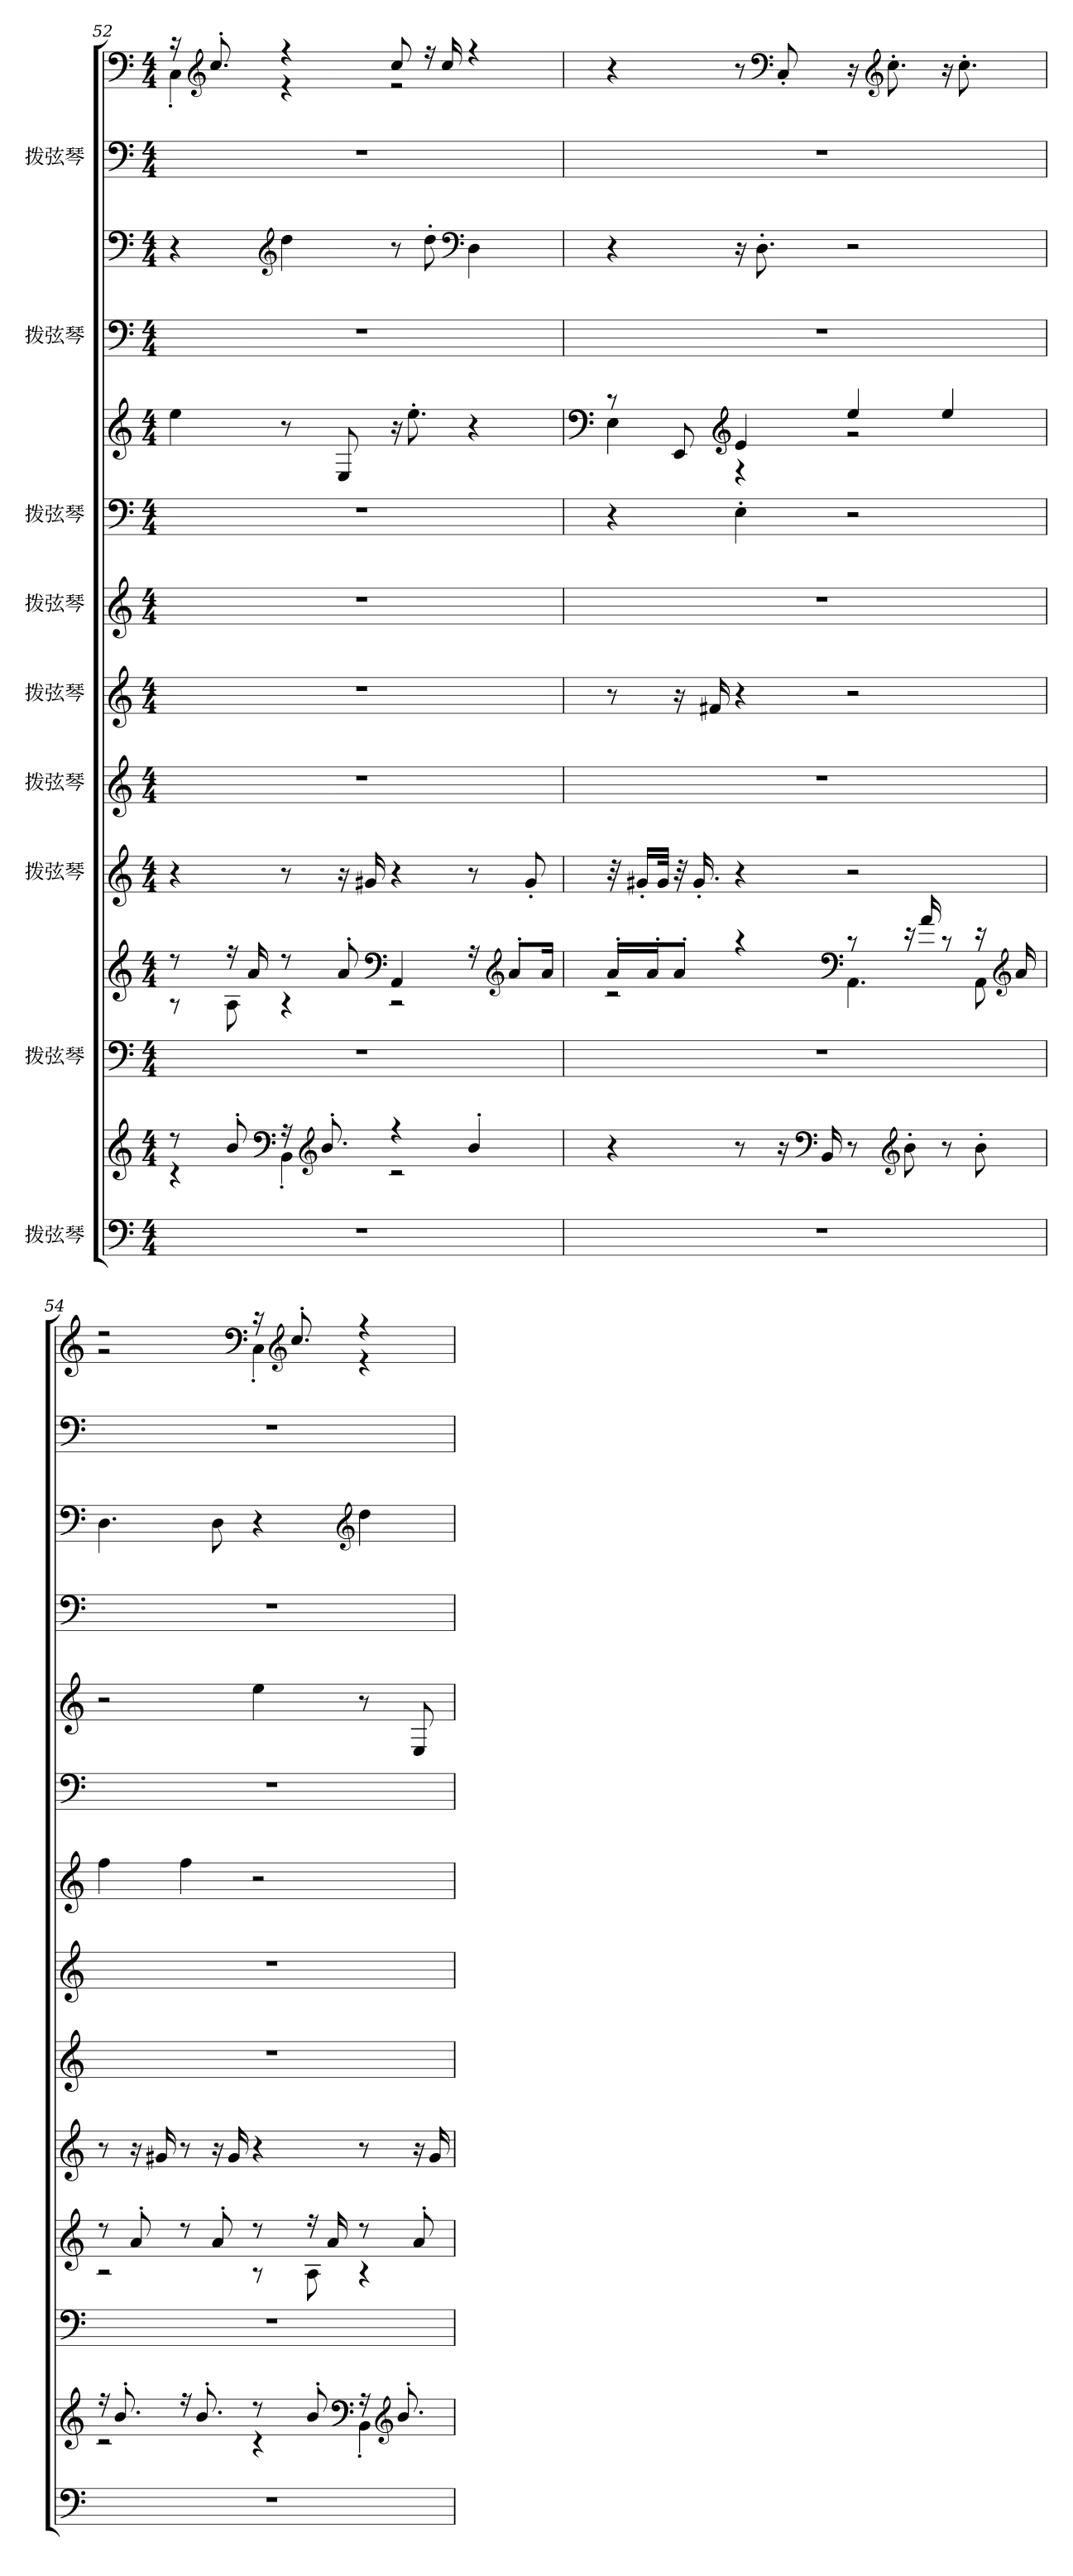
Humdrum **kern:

**kern	**kern	**kern	**kern	**kern	**kern	**kern	**kern	**kern	**kern	**kern	**kern	**kern	**kern
*part9	*part9	*part8	*part8	*part7	*part6	*part5	*part4	*part3	*part3	*part2	*part2	*part1	*part1
*staff14	*staff13	*staff12	*staff11	*staff10	*staff9	*staff8	*staff7	*staff6	*staff5	*staff4	*staff3	*staff2	*staff1
*I"拨弦琴	*	*I"拨弦琴	*	*I"拨弦琴	*I"拨弦琴	*I"拨弦琴	*I"拨弦琴	*I"拨弦琴	*	*I"拨弦琴	*	*I"拨弦琴	*
!!LO:PB:g=z
*clefF4	*clefG2	*clefF4	*clefG2	*clefG2	*clefG2	*clefG2	*clefG2	*clefF4	*clefG2	*clefF4	*clefF4	*clefF4	*clefF4
*k[]	*k[]	*k[]	*k[]	*k[]	*k[]	*k[]	*k[]	*k[]	*k[]	*k[]	*k[]	*k[]	*k[]
*M4/4	*M4/4	*M4/4	*M4/4	*M4/4	*M4/4	*M4/4	*M4/4	*M4/4	*M4/4	*M4/4	*M4/4	*M4/4	*M4/4
=52	=52	=52	=52	=52	=52	=52	=52	=52	=52	=52	=52	=52	=52
*	*^	*	*^	*	*	*	*	*	*	*	*	*	*^
1r	8r	4r	1r	8r	8r	4r	1r	1r	1r	1r	4ee\	1r	4r	1r	16r	4C'\
*	*	*	*	*	*	*	*	*	*	*	*	*	*	*	*clefG2	*
.	.	.	.	.	.	.	.	.	.	.	.	.	.	.	8.cc'/	.
.	8b'/	.	.	16r	8A\	.	.	.	.	.	.	.	.	.	.	.
.	.	.	.	16a/	.	.	.	.	.	.	.	.	.	.	.	.
*	*clefF4	*	*	*	*	*	*	*	*	*	*	*	*clefG2	*	*	*
.	16r	4BB'\	.	8r	4r	8r	.	.	.	.	8r	.	4dd\	.	4r	4r
*	*clefG2	*	*	*	*	*	*	*	*	*	*	*	*	*	*	*
.	8.b'/	.	.	.	.	.	.	.	.	.	.	.	.	.	.	.
.	.	.	.	8a'/	.	16r	.	.	.	.	8E/	.	.	.	.	.
.	.	.	.	.	.	16g#X/	.	.	.	.	.	.	.	.	.	.
*	*	*	*	*clefF4	*	*	*	*	*	*	*	*	*	*	*	*
.	4r	2r	.	4AA/	2r	4r	.	.	.	.	16r	.	8r	.	8cc/	2r
.	.	.	.	.	.	.	.	.	.	.	8.ee'\	.	.	.	.	.
.	.	.	.	.	.	.	.	.	.	.	.	.	8dd'\	.	16r	.
.	.	.	.	.	.	.	.	.	.	.	.	.	.	.	16cc/	.
*	*	*	*	*	*	*	*	*	*	*	*	*	*clefF4	*	*	*
.	4b'/	.	.	16r	.	8r	.	.	.	.	4r	.	4D\	.	4r	.
*	*	*	*	*clefG2	*	*	*	*	*	*	*	*	*	*	*	*
.	.	.	.	8a'/L	.	.	.	.	.	.	.	.	.	.	.	.
.	.	.	.	.	.	8g#'/	.	.	.	.	.	.	.	.	.	.
.	.	.	.	16a/Jk	.	.	.	.	.	.	.	.	.	.	.	.
*	*v	*v	*	*	*	*	*	*	*	*	*	*	*	*	*v	*v
!!LO:PB:g=z
=53	=53	=53	=53	=53	=53	=53	=53	=53	=53	=53	=53	=53	=53	=53
*	*	*	*	*	*	*	*	*	*	*clefF4	*	*	*	*
*	*	*	*	*	*	*	*	*	*	*^	*	*	*	*
1r	4r	1r	16a'/LL	2r	32r	1r	8r	1r	4r	8r	4E\	1r	4r	1r	4r
.	.	.	.	.	16g#X'/LL	.	.	.	.	.	.	.	.	.	.
.	.	.	16a'/J	.	.	.	.	.	.	.	.	.	.	.	.
.	.	.	.	.	32g#/JJk	.	.	.	.	.	.	.	.	.	.
.	.	.	8a'/J	.	32r	.	16r	.	.	8EE/	.	.	.	.	.
.	.	.	.	.	16.g#'/	.	.	.	.	.	.	.	.	.	.
.	.	.	.	.	.	.	16f#X/	.	.	.	.	.	.	.	.
*	*	*	*	*	*	*	*	*	*	*clefG2	*	*	*	*	*
.	8r	.	4r	.	4r	.	4r	.	4E'\	4e/	4r	.	16r	.	8r
.	.	.	.	.	.	.	.	.	.	.	.	.	8.D'\	.	.
*	*	*	*	*	*	*	*	*	*	*	*	*	*	*	*clefF4
.	16r	.	.	.	.	.	.	.	.	.	.	.	.	.	8C'/
*	*clefF4	*	*	*	*	*	*	*	*	*	*	*	*	*	*
.	16BB/	.	.	.	.	.	.	.	.	.	.	.	.	.	.
*	*	*	*clefF4	*	*	*	*	*	*	*	*	*	*	*	*
.	8r	.	8r	4.AA\	2r	.	2r	.	2r	4ee/	2r	.	2r	.	16r
*	*	*	*	*	*	*	*	*	*	*	*	*	*	*	*clefG2
.	.	.	.	.	.	.	.	.	.	.	.	.	.	.	8.cc'\
*	*clefG2	*	*	*	*	*	*	*	*	*	*	*	*	*	*
.	8b'\	.	16r	.	.	.	.	.	.	.	.	.	.	.	.
.	.	.	16a/	.	.	.	.	.	.	.	.	.	.	.	.
.	8r	.	8r	.	.	.	.	.	.	4ee/	.	.	.	.	16r
.	.	.	.	.	.	.	.	.	.	.	.	.	.	.	8.cc'\
.	8b'\	.	16r	8AA\	.	.	.	.	.	.	.	.	.	.	.
*	*	*	*clefG2	*	*	*	*	*	*	*	*	*	*	*	*
.	.	.	16a/	.	.	.	.	.	.	.	.	.	.	.	.
*	*	*	*	*	*	*	*	*	*	*v	*v	*	*	*	*
!!LO:PB:g=z
=54	=54	=54	=54	=54	=54	=54	=54	=54	=54	=54	=54	=54	=54	=54
*	*^	*	*	*	*	*	*	*	*	*	*	*	*	*^
1r	16r	2r	1r	8r	2r	8r	1r	1r	4ff\	1r	2r	1r	4.D\	1r	2r	2r
.	8.b'/	.	.	.	.	.	.	.	.	.	.	.	.	.	.	.
.	.	.	.	8a'/	.	16r	.	.	.	.	.	.	.	.	.	.
.	.	.	.	.	.	16g#X/	.	.	.	.	.	.	.	.	.	.
.	16r	.	.	8r	.	8r	.	.	4ff\	.	.	.	.	.	.	.
.	8.b'/	.	.	.	.	.	.	.	.	.	.	.	.	.	.	.
.	.	.	.	8a'/	.	16r	.	.	.	.	.	.	8D\	.	.	.
.	.	.	.	.	.	16g#/	.	.	.	.	.	.	.	.	.	.
*	*	*	*	*	*	*	*	*	*	*	*	*	*	*	*clefF4	*
.	8r	4r	.	8r	8r	4r	.	.	2r	.	4ee\	.	4r	.	16r	4C'\
*	*	*	*	*	*	*	*	*	*	*	*	*	*	*	*clefG2	*
.	.	.	.	.	.	.	.	.	.	.	.	.	.	.	8.cc'/	.
.	8b'/	.	.	16r	8A\	.	.	.	.	.	.	.	.	.	.	.
.	.	.	.	16a/	.	.	.	.	.	.	.	.	.	.	.	.
*	*clefF4	*	*	*	*	*	*	*	*	*	*	*	*clefG2	*	*	*
.	16r	4BB'\	.	8r	4r	8r	.	.	.	.	8r	.	4dd\	.	4r	4r
*	*clefG2	*	*	*	*	*	*	*	*	*	*	*	*	*	*	*
.	8.b'/	.	.	.	.	.	.	.	.	.	.	.	.	.	.	.
.	.	.	.	8a'/	.	16r	.	.	.	.	8E/	.	.	.	.	.
.	.	.	.	.	.	16g#/	.	.	.	.	.	.	.	.	.	.
*	*v	*v	*	*v	*v	*	*	*	*	*	*	*	*	*	*v	*v
=	=	=	=	=	=	=	=	=	=	=	=	=	=
*-	*-	*-	*-	*-	*-	*-	*-	*-	*-	*-	*-	*-	*-
